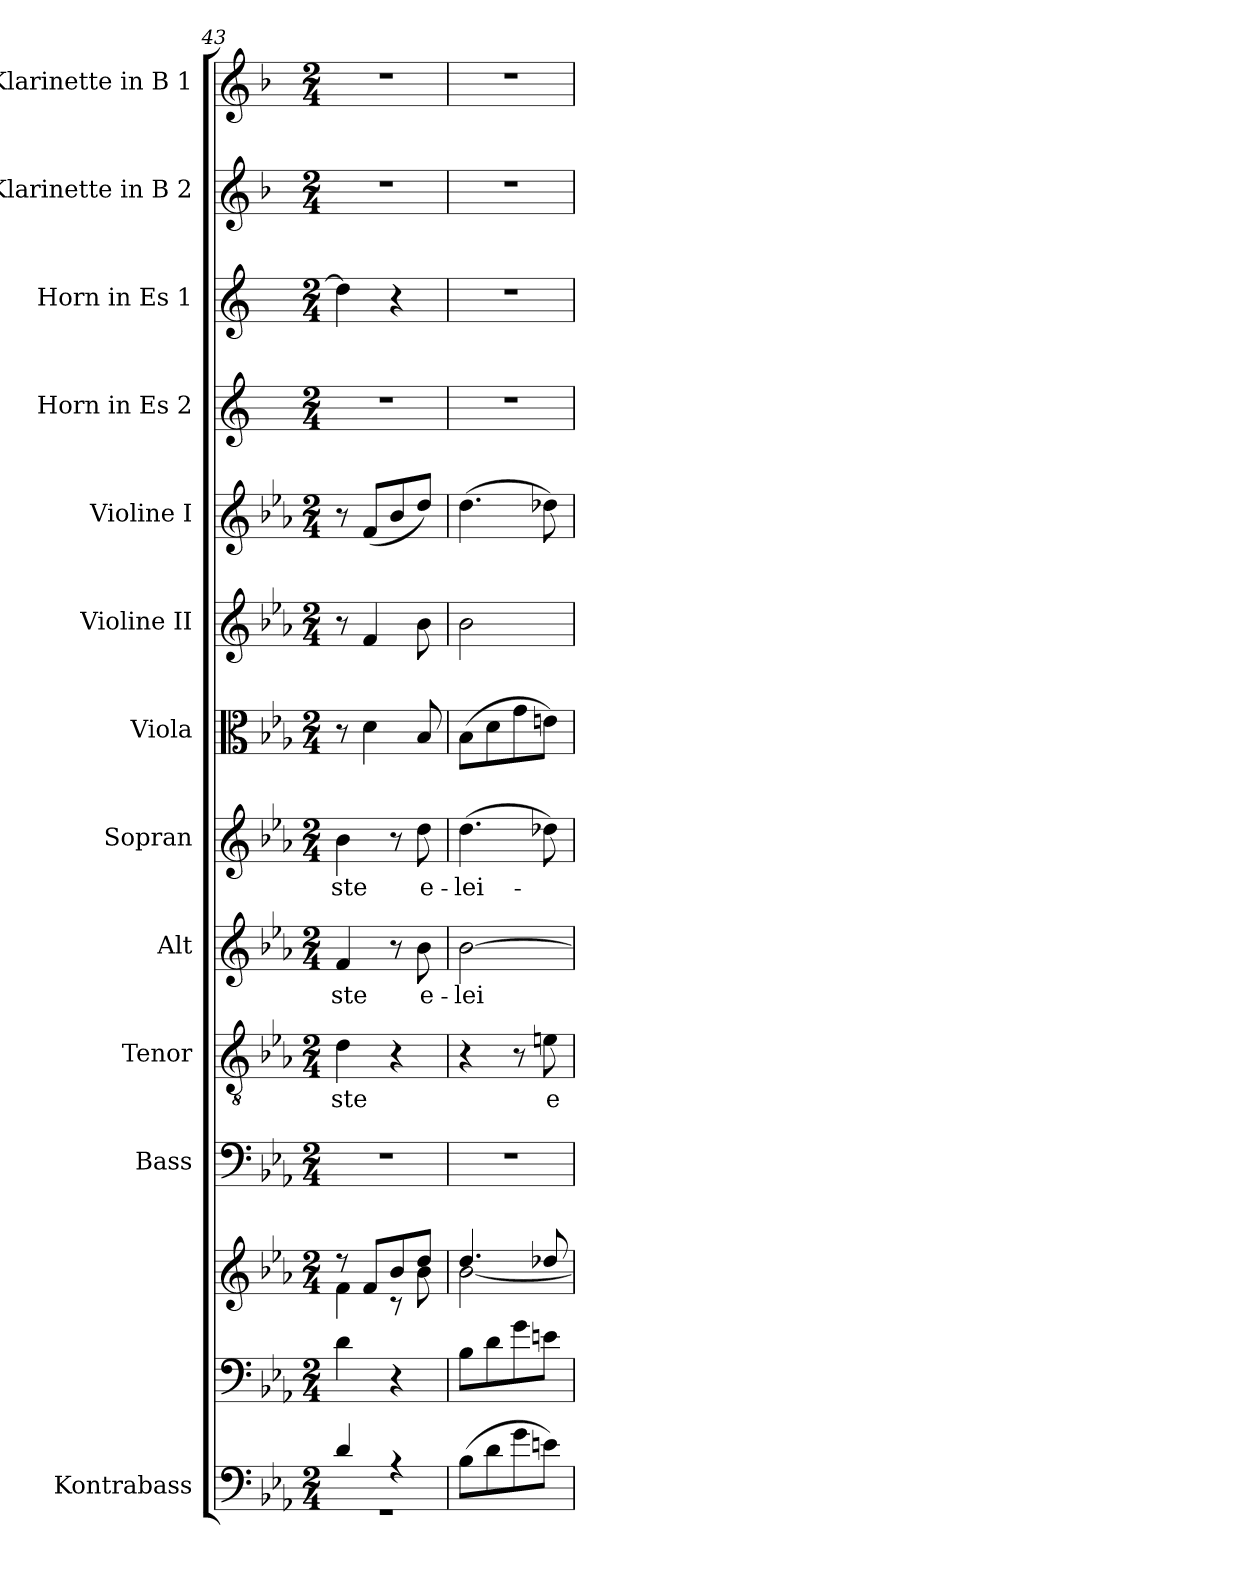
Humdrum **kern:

**kern	**kern	**kern	**kern	**kern	**text	**kern	**text	**kern	**text	**kern	**kern	**kern	**kern	**kern	**kern	**kern
*part13	*part12	*part12	*part11	*part10	*part10	*part9	*part9	*part8	*part8	*part7	*part6	*part5	*part4	*part3	*part2	*part1
*staff14	*staff13	*staff12	*staff11	*staff10	*staff10	*staff9	*staff9	*staff8	*staff8	*staff7	*staff6	*staff5	*staff4	*staff3	*staff2	*staff1
*I"Kontrabass	*	*	*I"Bass	*I"Tenor	*	*I"Alt	*	*I"Sopran	*	*I"Viola	*I"Violine II	*I"Violine I	*I"Horn in Es 2	*I"Horn in Es 1	*I"Klarinette in B 2	*I"Klarinette in B 1
*I'Kb.	*	*	*I'B	*I'T	*	*I'A	*	*I'S	*	*I'Vla.	*I'Vl. II	*I'Vl. I	*I'Hrn. 2	*I'Hrn. 1	*	*
*clefF4	*clefF4	*clefG2	*clefF4	*clefGv2	*	*clefG2	*	*clefG2	*	*clefC3	*clefG2	*clefG2	*clefG2	*clefG2	*clefG2	*clefG2
*ITrd7c12	*	*	*	*	*	*	*	*	*	*	*	*	*ITrd5c9	*ITrd5c9	*ITrd1c2	*ITrd1c2
*k[b-e-a-]	*k[b-e-a-]	*k[b-e-a-]	*k[b-e-a-]	*k[b-e-a-]	*	*k[b-e-a-]	*	*k[b-e-a-]	*	*k[b-e-a-]	*k[b-e-a-]	*k[b-e-a-]	*k[b-e-a-]	*k[b-e-a-]	*k[b-e-a-]	*k[b-e-a-]
*E-:	*E-:	*E-:	*E-:	*E-:	*	*E-:	*	*E-:	*	*E-:	*E-:	*E-:	*E-:	*E-:	*E-:	*E-:
*M2/4	*M2/4	*M2/4	*M2/4	*M2/4	*	*M2/4	*	*M2/4	*	*M2/4	*M2/4	*M2/4	*M2/4	*M2/4	*M2/4	*M2/4
=43	=43	=43	=43	=43	=43	=43	=43	=43	=43	=43	=43	=43	=43	=43	=43	=43
*^	*	*^	*	*	*	*	*	*	*	*	*	*	*	*	*	*
!	!	!	!	!	!	!	!LO:LY:b	!	!LO:LY:b	!	!LO:LY:b	!	!	!	!	!	!	!
4D/	2rGG	4d\	8rdd	4f\	2r	4d\	-ste	4f/	-ste	4b-\	-ste	8r	8r	8r	2r	4f\]	2r	2r
.	.	.	8f/L	.	.	.	.	.	.	.	.	4d\	4f/	(<8f/L	.	.	.	.
4rA	.	4r	8b-/	8rc	.	4r	.	8r	.	8r	.	.	.	8b-/	.	4r	.	.
!	!	!	!	!	!	!	!	!	!LO:LY:b	!	!LO:LY:b	!	!	!	!	!	!	!
.	.	.	8dd/J	8b-\	.	.	.	8b-\	e-	8dd\	e-	8B-/	8b-\	8dd/J)	.	.	.	.
*v	*v	*	*	*	*	*	*	*	*	*	*	*	*	*	*	*	*	*
!!LO:PB:g=z
=44	=44	=44	=44	=44	=44	=44	=44	=44	=44	=44	=44	=44	=44	=44	=44	=44	=44
!	!	!	!	!	!	!	!	!LO:LY:b	!	!LO:LY:b	!	!	!	!	!	!	!
(>8BB-\L	8B-\L	4.dd/	[<2b-\	2r	4r	.	[2b-\	-lei-	(>4.dd\	-lei-	(>8B-\L	2b-\	(>4.dd\	2r	2r	2r	2r
8D\	8d\	.	.	.	.	.	.	.	.	.	8d\	.	.	.	.	.	.
8G\	8g\	.	.	.	8r	.	.	.	.	.	8g\	.	.	.	.	.	.
!	!	!	!	!	!	!LO:LY:b	!	!	!	!	!	!	!	!	!	!	!
8En\J)	8en\J	8dd-X/	.	.	8en\	e-	.	.	8dd-X\)	.	8en\J)	.	8dd-X\)	.	.	.	.
*	*	*v	*v	*	*	*	*	*	*	*	*	*	*	*	*	*	*
=	=	=	=	=	=	=	=	=	=	=	=	=	=	=	=	=
*-	*-	*-	*-	*-	*-	*-	*-	*-	*-	*-	*-	*-	*-	*-	*-	*-
